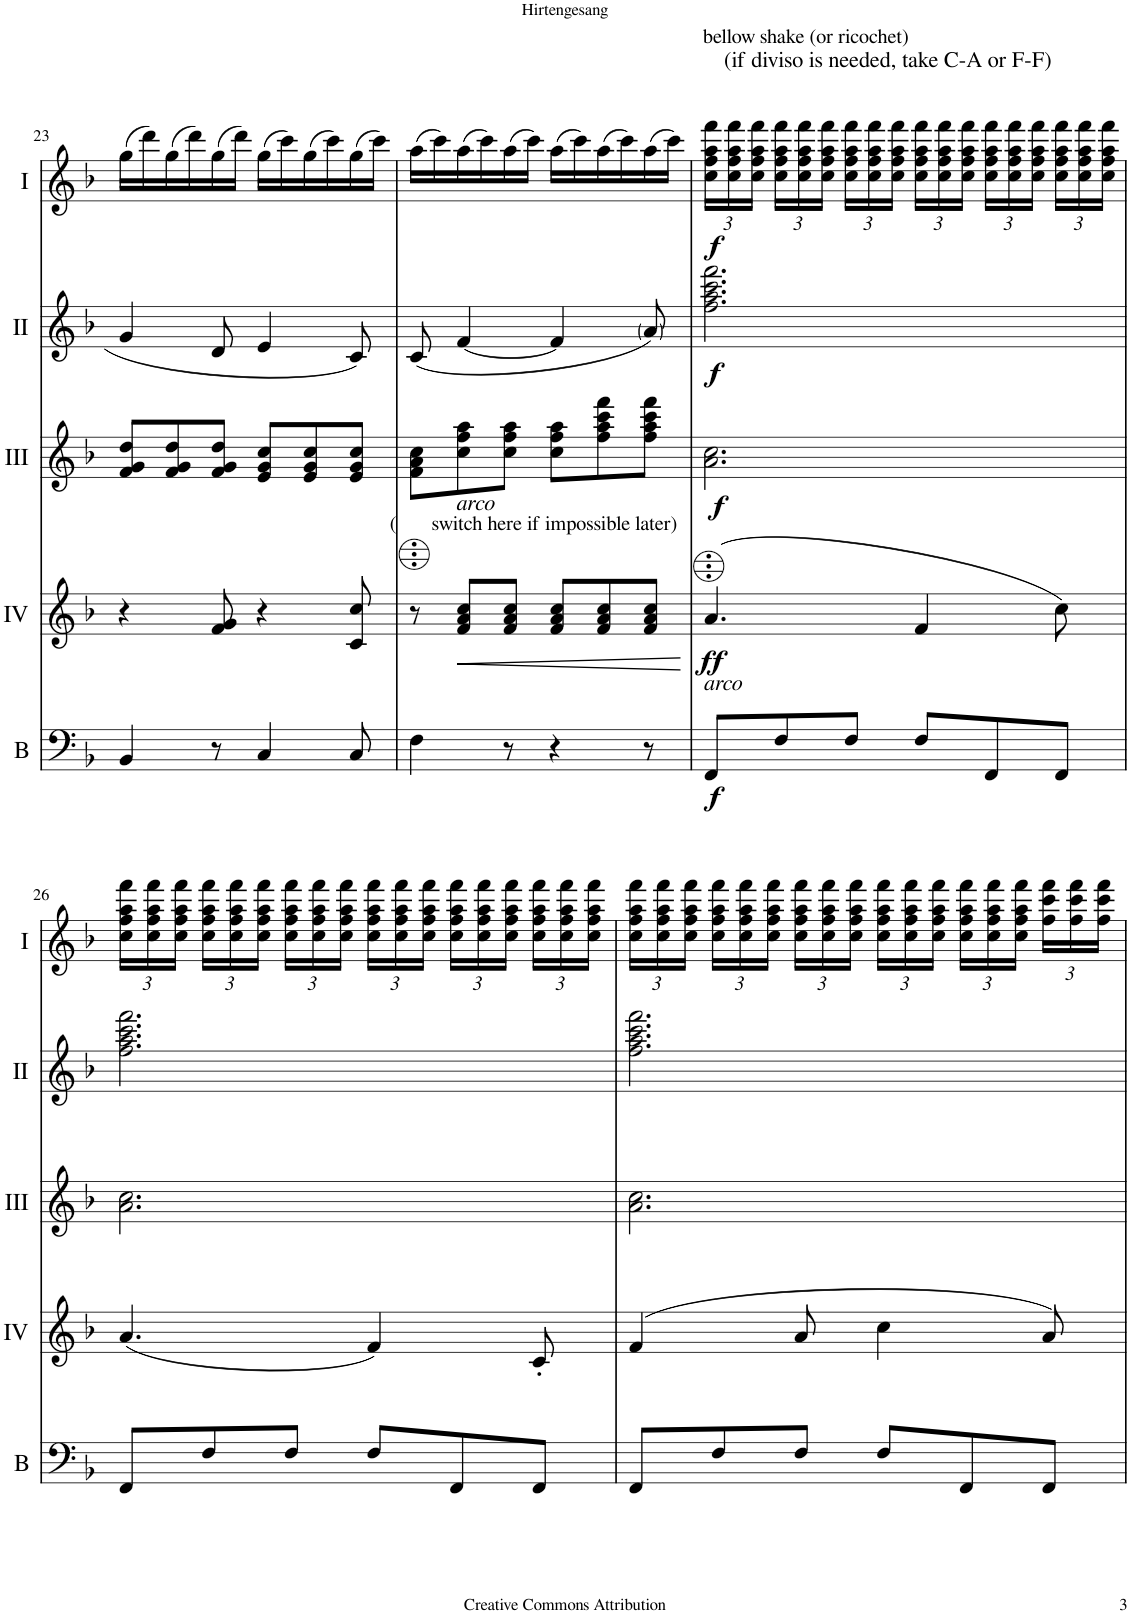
**kern	**dynam	**kern	**dynam	**kern	**dynam	**kern	**dynam	**kern	**dynam
*part5	*part5	*part4	*part4	*part3	*part3	*part2	*part2	*part1	*part1
*staff5	*staff5	*staff4	*staff4	*staff3	*staff3	*staff2	*staff2	*staff1	*staff1
*I"Bass	*	*I"Acc. 4	*	*I"Acc. 3	*	*I"Acc. 2	*	*I"Acc. 1	*
*I'B	*	*	*	*	*	*	*	*	*
!!LO:PB:g=z
*clefF4	*	*clefG2	*	*clefG2	*	*clefG2	*	*clefG2	*
*Trd7c12	*	*Trd7c12	*	*Trd7c12	*	*	*	*	*
*k[b-]	*	*k[b-]	*	*k[b-]	*	*k[b-]	*	*k[b-]	*
*M6/8	*	*M6/8	*	*M6/8	*	*M6/8	*	*M6/8	*
=23	=23	=23	=23	=23	=23	=23	=23	=23	=23
4BB-/	.	4r	.	8f/ 8g/ 8dd/L	.	4g/	.	(16gg\LL	.
.	.	.	.	.	.	.	.	16ddd\)	.
.	.	.	.	8f/ 8g/ 8dd/	.	.	.	(16gg\	.
.	.	.	.	.	.	.	.	16ddd\)	.
8r	.	8f/ 8g/	.	8f/ 8g/ 8dd/J	.	8d/	.	(16gg\	.
.	.	.	.	.	.	.	.	16ddd\JJ)	.
4C/	.	4r	.	8e/ 8g/ 8cc/L	.	4e/	.	(16gg\LL	.
.	.	.	.	.	.	.	.	16ccc\)	.
.	.	.	.	8e/ 8g/ 8cc/	.	.	.	(16gg\	.
.	.	.	.	.	.	.	.	16ccc\)	.
8C/	.	8c/ 8cc/	.	8e/ 8g/ 8cc/J	.	8c/	.	(16gg\	.
.	.	.	.	.	.	.	.	16ccc\JJ)	.
=24	=24	=24	=24	=24	=24	=24	=24	=24	=24
4F\	.	8r	.	8f\ 8a\ 8cc\L	.	(8c/	.	(16aa\LL	.
.	.	.	.	.	.	.	.	16ccc\)	.
!	!	!LO:TX:a:t=(       switch here if impossible later)	!	!	!	!	!	!	!
!	!	!LO:TX:a:i:t=arco	!	!	!	!	!	!	!
!	!	!	!LO:HP:b	!	!	!	!	!	!
.	.	8f/ 8a/ 8cc/L	<	8cc\ 8ff\ 8aa\	.	[4f/	.	(16aa\	.
.	.	.	.	.	.	.	.	16ccc\)	.
8r	.	8f/ 8a/ 8cc/J	.	8cc\ 8ff\ 8aa\J	.	.	.	(16aa\	.
.	.	.	.	.	.	.	.	16ccc\JJ)	.
4r	.	8f/ 8a/ 8cc/L	.	8cc\ 8ff\ 8aa\L	.	4f/]	.	(16aa\LL	.
.	.	.	.	.	.	.	.	16ccc\)	.
.	.	8f/ 8a/ 8cc/	.	8ff\ 8aa\ 8ccc\ 8fff\	.	.	.	(16aa\	.
.	.	.	.	.	.	.	.	16ccc\)	.
8r	.	8f/ 8a/ 8cc/J	.	8ff\ 8aa\ 8ccc\ 8fff\J	.	8a/)	.	(16aa\	.
.	.	.	.	.	.	.	.	16ccc\JJ)	.
.	.	.	[	.	.	.	.	.	.
=25	=25	=25	=25	=25	=25	=25	=25	=25	=25
*	*	*	*	*	*	*	*	*Xbrackettup	*
!	!	!	!	!	!	!	!	!LO:TX:a:t=(if diviso is needed, take C-A or F-F)	!
!	!	!	!	!	!	!	!	!LO:TX:a:t=bellow shake (or ricochet)	!
!LO:TX:a:i:t=arco	!	!	!	!	!	!	!	!	!
!	!LO:DY:b	!	!LO:DY:b	!	!LO:DY:b	!	!LO:DY:b	!	!LO:DY:b
8FF/L	f	(4.a/	ff	2.a\ 2.cc\	f	2.ff\ 2.aa\ 2.ccc\ 2.fff\	f	24cc\ 24ff\ 24aa\ 24fff\LL	f
.	.	.	.	.	.	.	.	24cc\ 24ff\ 24aa\ 24fff\	.
.	.	.	.	.	.	.	.	24cc\ 24ff\ 24aa\ 24fff\JJ	.
8F/	.	.	.	.	.	.	.	24cc\ 24ff\ 24aa\ 24fff\LL	.
.	.	.	.	.	.	.	.	24cc\ 24ff\ 24aa\ 24fff\	.
.	.	.	.	.	.	.	.	24cc\ 24ff\ 24aa\ 24fff\JJ	.
8F/J	.	.	.	.	.	.	.	24cc\ 24ff\ 24aa\ 24fff\LL	.
.	.	.	.	.	.	.	.	24cc\ 24ff\ 24aa\ 24fff\	.
.	.	.	.	.	.	.	.	24cc\ 24ff\ 24aa\ 24fff\JJ	.
8F/L	.	4f/	.	.	.	.	.	24cc\ 24ff\ 24aa\ 24fff\LL	.
.	.	.	.	.	.	.	.	24cc\ 24ff\ 24aa\ 24fff\	.
.	.	.	.	.	.	.	.	24cc\ 24ff\ 24aa\ 24fff\JJ	.
8FF/	.	.	.	.	.	.	.	24cc\ 24ff\ 24aa\ 24fff\LL	.
.	.	.	.	.	.	.	.	24cc\ 24ff\ 24aa\ 24fff\	.
.	.	.	.	.	.	.	.	24cc\ 24ff\ 24aa\ 24fff\JJ	.
8FF/J	.	8cc\)	.	.	.	.	.	24cc\ 24ff\ 24aa\ 24fff\LL	.
.	.	.	.	.	.	.	.	24cc\ 24ff\ 24aa\ 24fff\	.
.	.	.	.	.	.	.	.	24cc\ 24ff\ 24aa\ 24fff\JJ	.
!!LO:LB:g=z
=26	=26	=26	=26	=26	=26	=26	=26	=26	=26
8FF/L	.	(4.a/	.	2.a\ 2.cc\	.	2.ff\ 2.aa\ 2.ccc\ 2.fff\	.	24cc\ 24ff\ 24aa\ 24fff\LL	.
.	.	.	.	.	.	.	.	24cc\ 24ff\ 24aa\ 24fff\	.
.	.	.	.	.	.	.	.	24cc\ 24ff\ 24aa\ 24fff\JJ	.
8F/	.	.	.	.	.	.	.	24cc\ 24ff\ 24aa\ 24fff\LL	.
.	.	.	.	.	.	.	.	24cc\ 24ff\ 24aa\ 24fff\	.
.	.	.	.	.	.	.	.	24cc\ 24ff\ 24aa\ 24fff\JJ	.
8F/J	.	.	.	.	.	.	.	24cc\ 24ff\ 24aa\ 24fff\LL	.
.	.	.	.	.	.	.	.	24cc\ 24ff\ 24aa\ 24fff\	.
.	.	.	.	.	.	.	.	24cc\ 24ff\ 24aa\ 24fff\JJ	.
8F/L	.	4f/)	.	.	.	.	.	24cc\ 24ff\ 24aa\ 24fff\LL	.
.	.	.	.	.	.	.	.	24cc\ 24ff\ 24aa\ 24fff\	.
.	.	.	.	.	.	.	.	24cc\ 24ff\ 24aa\ 24fff\JJ	.
8FF/	.	.	.	.	.	.	.	24cc\ 24ff\ 24aa\ 24fff\LL	.
.	.	.	.	.	.	.	.	24cc\ 24ff\ 24aa\ 24fff\	.
.	.	.	.	.	.	.	.	24cc\ 24ff\ 24aa\ 24fff\JJ	.
8FF/J	.	8c'/	.	.	.	.	.	24cc\ 24ff\ 24aa\ 24fff\LL	.
.	.	.	.	.	.	.	.	24cc\ 24ff\ 24aa\ 24fff\	.
.	.	.	.	.	.	.	.	24cc\ 24ff\ 24aa\ 24fff\JJ	.
=27	=27	=27	=27	=27	=27	=27	=27	=27	=27
8FF/L	.	(4f/	.	2.a\ 2.cc\	.	2.ff\ 2.aa\ 2.ccc\ 2.fff\	.	24cc\ 24ff\ 24aa\ 24fff\LL	.
.	.	.	.	.	.	.	.	24cc\ 24ff\ 24aa\ 24fff\	.
.	.	.	.	.	.	.	.	24cc\ 24ff\ 24aa\ 24fff\JJ	.
8F/	.	.	.	.	.	.	.	24cc\ 24ff\ 24aa\ 24fff\LL	.
.	.	.	.	.	.	.	.	24cc\ 24ff\ 24aa\ 24fff\	.
.	.	.	.	.	.	.	.	24cc\ 24ff\ 24aa\ 24fff\JJ	.
8F/J	.	8a/	.	.	.	.	.	24cc\ 24ff\ 24aa\ 24fff\LL	.
.	.	.	.	.	.	.	.	24cc\ 24ff\ 24aa\ 24fff\	.
.	.	.	.	.	.	.	.	24cc\ 24ff\ 24aa\ 24fff\JJ	.
8F/L	.	4cc\	.	.	.	.	.	24cc\ 24ff\ 24aa\ 24fff\LL	.
.	.	.	.	.	.	.	.	24cc\ 24ff\ 24aa\ 24fff\	.
.	.	.	.	.	.	.	.	24cc\ 24ff\ 24aa\ 24fff\JJ	.
8FF/	.	.	.	.	.	.	.	24cc\ 24ff\ 24aa\ 24fff\LL	.
.	.	.	.	.	.	.	.	24cc\ 24ff\ 24aa\ 24fff\	.
.	.	.	.	.	.	.	.	24cc\ 24ff\ 24aa\ 24fff\JJ	.
8FF/J	.	8a/)	.	.	.	.	.	24ff\ 24ccc\ 24fff\LL	.
.	.	.	.	.	.	.	.	24ff\ 24ccc\ 24fff\	.
.	.	.	.	.	.	.	.	24ff\ 24ccc\ 24fff\JJ	.
=	=	=	=	=	=	=	=	=	=
*-	*-	*-	*-	*-	*-	*-	*-	*-	*-
